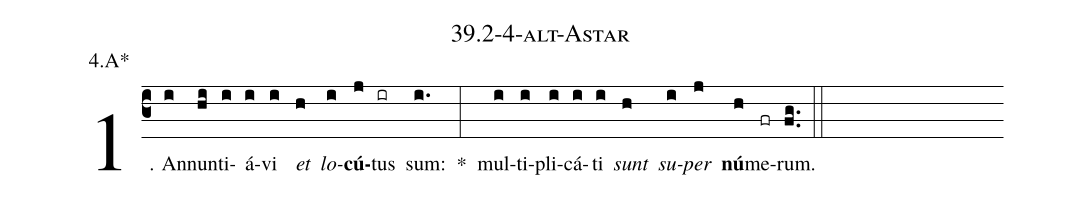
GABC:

name: 39.2-4-alt-Astar;
annotation: 4.A*;
%%
(c3)1. An(i)nun(hi)ti(i)á(i)vi(i) <i>et</i>(h) <i>lo</i>(i)<b>cú</b>(j)tus(ir) sum:(i.) *(:) mul(i)ti(i)pli(i)cá(i)ti(i) <i>sunt</i>(h) <i>su</i>(i)<i>per</i>(j) <b>nú</b>(h)me(fr)rum.(fg..) (::)


%E(i) u(h) o(i) u(j) a(h) e.(fg..) (::)
